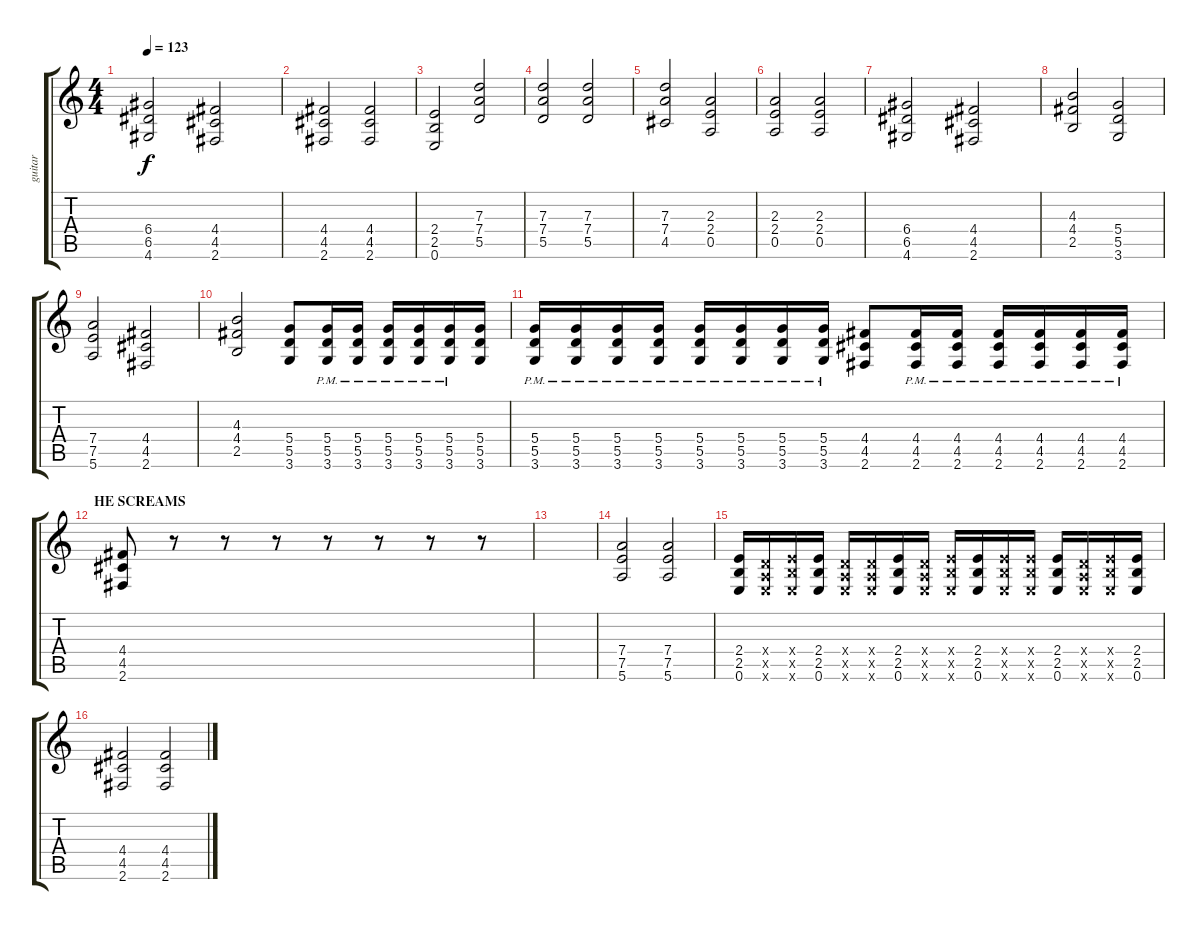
\track ("guitar" "guitar") {instrument electricguitarjazz}
\staff {score tabs}
\tuning (E4 B3 G3 D3 A2 E2) {hide}
\ts (4 4)
\tempo 123
\clef g2
\ks c
(6.4 6.5 4.6).2{dy f} (4.4 4.5 2.6).2 |
(4.4 4.5 2.6).2 (4.4 4.5 2.6).2 |
(2.4 2.5 0.6).2 (7.3 7.4 5.5).2 |
(7.3 7.4 5.5).2 (7.3 7.4 5.5).2 |
(7.3 7.4 4.5).2 (2.3 2.4 0.5).2 |
(2.3 2.4 0.5).2 (2.3 2.4 0.5).2 |
(6.4 6.5 4.6).2 (4.4 4.5 2.6).2 |
(4.3 4.4 2.5).2 (5.4 5.5 3.6).2 |
(7.4 7.5 5.6).2 (4.4 4.5 2.6).2 |
(4.3 4.4 2.5).2 (5.4 5.5 3.6).8 (5.4 5.5{pm} 3.6).16 (5.4 5.5{pm} 3.6).16 (5.4 5.5{pm} 3.6).16 (5.4 5.5{pm} 3.6).16 (5.4 5.5{pm} 3.6).16 (5.4 5.5 3.6).16 |
(5.4 5.5{pm} 3.6).16 (5.4 5.5{pm} 3.6).16 (5.4 5.5{pm} 3.6).16 (5.4 5.5{pm} 3.6).16 (5.4 5.5{pm} 3.6).16 (5.4 5.5{pm} 3.6).16 (5.4 5.5{pm} 3.6).16 (5.4 5.5{pm} 3.6).16 (4.4 4.5 2.6).8 (4.4{pm} 4.5 2.6).16 (4.4{pm} 4.5 2.6).16 (4.4{pm} 4.5 2.6).16 (4.4{pm} 4.5 2.6).16 (4.4{pm} 4.5 2.6).16 (4.4{pm} 4.5 2.6).16 |
\section ("" "HE SCREAMS")
(4.4 4.5 2.6).8 r.8 r.8 r.8 r.8 r.8 r.8 r.8 |
|
(7.4 7.5 5.6).2 (7.4 7.5 5.6).2 |
(2.4 2.5 0.6).16 (0.4{x} 0.5{x} 0.6{x}).16 (2.4{x} 2.5{x} 0.6{x}).16 (2.4 2.5 0.6).16 (0.4{x} 0.5{x} 0.6{x}).16 (0.4{x} 0.5{x} 0.6{x}).16 (2.4 2.5 0.6).16 (0.4{x} 0.5{x} 0.6{x}).16 (2.4{x} 2.5{x} 0.6{x}).16 (2.4 2.5 0.6).16 (2.4{x} 2.5{x} 0.6{x}).16 (2.4{x} 2.5{x} 0.6{x}).16 (2.4 2.5 0.6).16 (0.4{x} 0.5{x} 0.6{x}).16 (2.4{x} 2.5{x} 0.6{x}).16 (2.4 2.5 0.6).16 |
(4.4 4.5 2.6).2 (4.4 4.5 2.6).2
